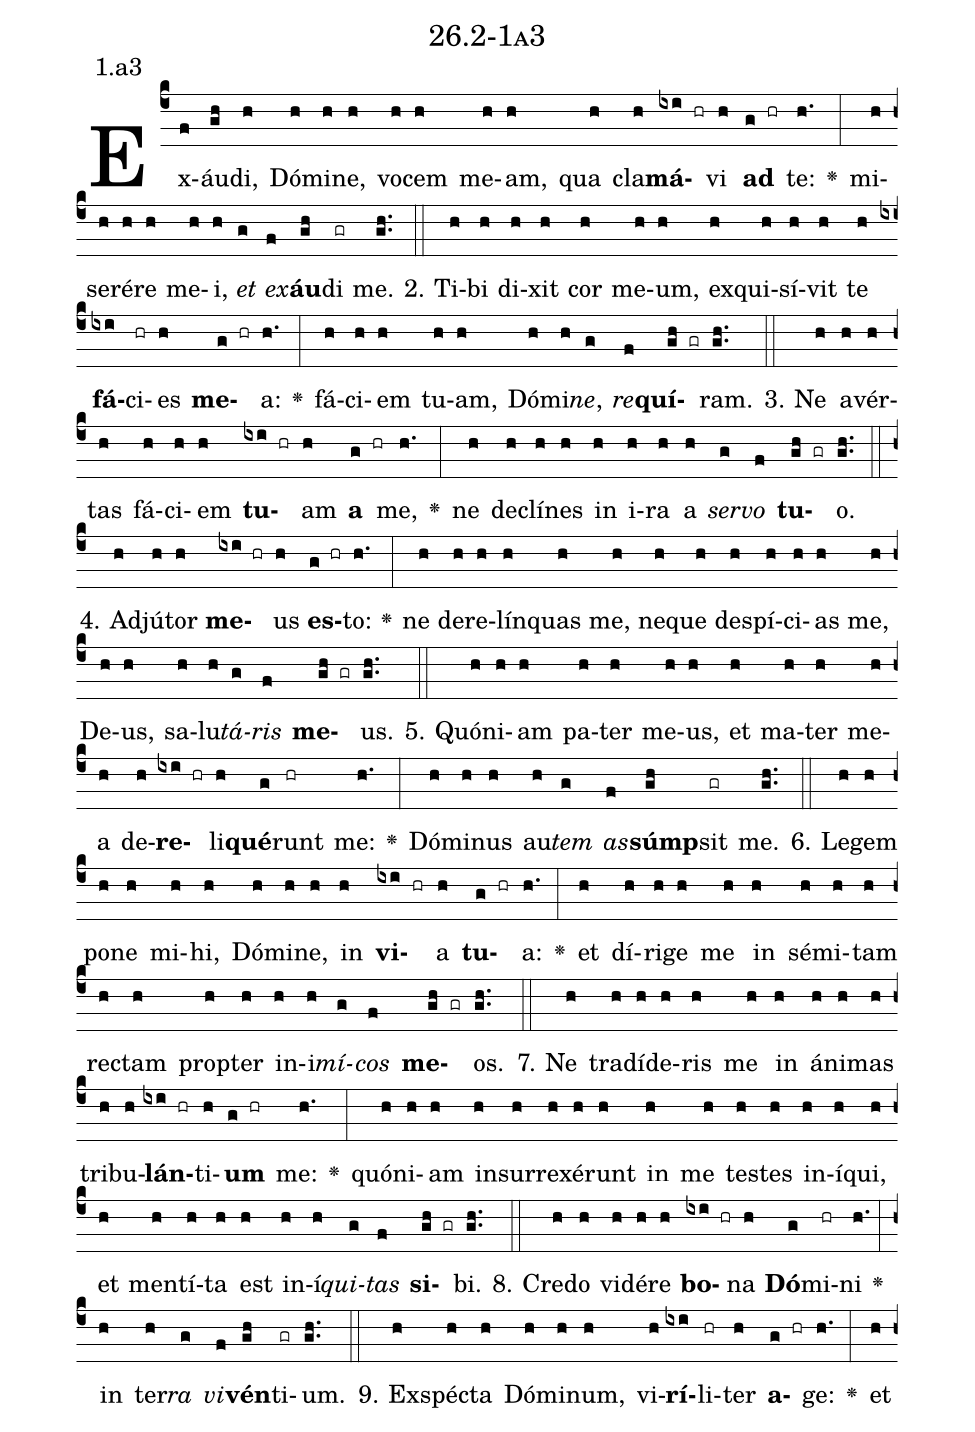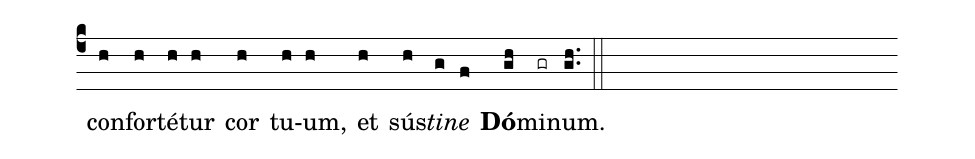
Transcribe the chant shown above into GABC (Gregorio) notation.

name: 26.2-1a3;
annotation: 1.a3;
%%
(c4)Ex(f)áu(gh)di,(h) Dó(h)mi(h)ne,(h) vo(h)cem(h) me(h)am,(h) qua(h) cla(h)<b>má</b>(ixi hr)vi(h) <b>ad</b>(g hr) te:(h.) <v>\greheightstar</v>(:) mi(h)se(h)ré(h)re(h) me(h)i,(h) <i>et</i>(g) <i>ex</i>(f)<b>áu</b>(gh)di(gr) me.(gh..) (::)
2. Ti(h)bi(h) di(h)xit(h) cor(h) me(h)um,(h) ex(h)qui(h)sí(h)vit(h) te(h) <b>fá</b>(ixi)ci(hr)es(h) <b>me</b>(g hr)a:(h.) <v>\greheightstar</v>(:) fá(h)ci(h)em(h) tu(h)am,(h) Dó(h)mi(h)<i>ne</i>,(g) <i>re</i>(f)<b>quí</b>(gh gr)ram.(gh..) (::)
3. Ne(h) a(h)vér(h)tas(h) fá(h)ci(h)em(h) <b>tu</b>(ixi hr)am(h) <b>a</b>(g hr) me,(h.) <v>\greheightstar</v>(:) ne(h) de(h)clí(h)nes(h) in(h) i(h)ra(h) a(h) <i>ser</i>(g)<i>vo</i>(f) <b>tu</b>(gh gr)o.(gh..) (::)
4. Ad(h)jú(h)tor(h) <b>me</b>(ixi hr)us(h) <b>es</b>(g hr)to:(h.) <v>\greheightstar</v>(:) ne(h) de(h)re(h)lín(h)quas(h) me,(h) ne(h)que(h) de(h)spí(h)ci(h)as(h) me,(h) De(h)us,(h) sa(h)lu(h)<i>tá</i>(g)<i>ris</i>(f) <b>me</b>(gh gr)us.(gh..) (::)
5. Quón(h)i(h)am(h) pa(h)ter(h) me(h)us,(h) et(h) ma(h)ter(h) me(h)a(h) de(h)<b>re</b>(ixi hr)li(h)<b>qué</b>(g)runt(hr) me:(h.) <v>\greheightstar</v>(:) Dó(h)mi(h)nus(h) au(h)<i>tem</i>(g) <i>as</i>(f)<b>súmp</b>(gh)sit(gr) me.(gh..) (::)
6. Le(h)gem(h) po(h)ne(h) mi(h)hi,(h) Dó(h)mi(h)ne,(h) in(h) <b>vi</b>(ixi hr)a(h) <b>tu</b>(g hr)a:(h.) <v>\greheightstar</v>(:) et(h) dí(h)ri(h)ge(h) me(h) in(h) sé(h)mi(h)tam(h) rec(h)tam(h) prop(h)ter(h) in(h)i(h)<i>mí</i>(g)<i>cos</i>(f) <b>me</b>(gh gr)os.(gh..) (::)
7. Ne(h) tra(h)dí(h)de(h)ris(h) me(h) in(h) á(h)ni(h)mas(h) tri(h)bu(h)<b>lán</b>(ixi hr)ti(h)<b>um</b>(g hr) me:(h.) <v>\greheightstar</v>(:) quón(h)i(h)am(h) in(h)sur(h)re(h)xé(h)runt(h) in(h) me(h) tes(h)tes(h) in(h)í(h)qui,(h) et(h) men(h)tí(h)ta(h) est(h) in(h)í(h)<i>qui</i>(g)<i>tas</i>(f) <b>si</b>(gh gr)bi.(gh..) (::)
8. Cre(h)do(h) vi(h)dé(h)re(h) <b>bo</b>(ixi hr)na(h) <b>Dó</b>(g)mi(hr)ni(h.) <v>\greheightstar</v>(:) in(h) ter(h)<i>ra</i>(g) <i>vi</i>(f)<b>vén</b>(gh)ti(gr)um.(gh..) (::)
9. Ex(h)spéc(h)ta(h) Dó(h)mi(h)num,(h) vi(h)<b>rí</b>(ixi)li(hr)ter(h) <b>a</b>(g hr)ge:(h.) <v>\greheightstar</v>(:) et(h) con(h)for(h)té(h)tur(h) cor(h) tu(h)um,(h) et(h) sús(h)<i>ti</i>(g)<i>ne</i>(f) <b>Dó</b>(gh)mi(gr)num.(gh..) (::)
